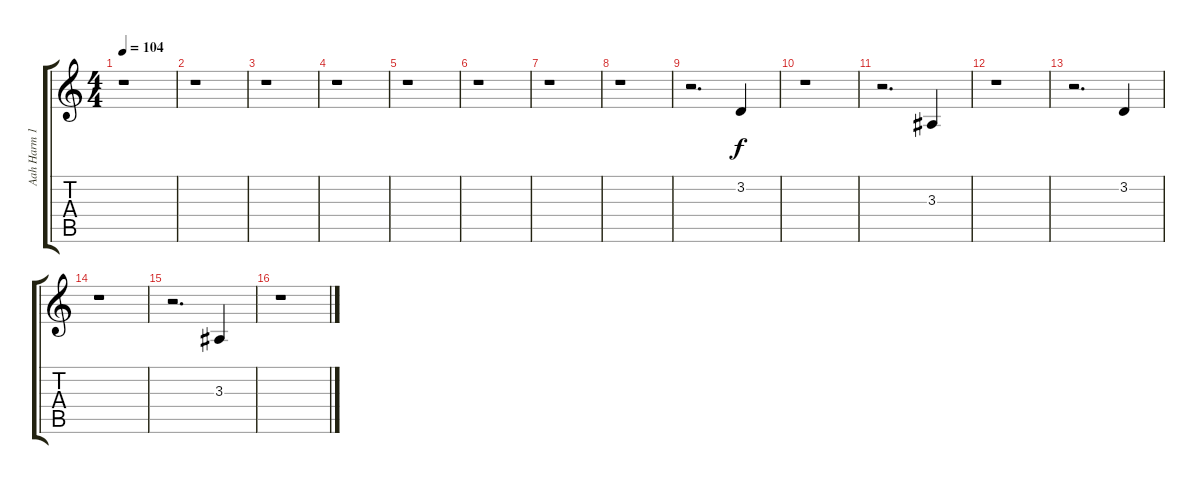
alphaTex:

\track ("Aah Harm 1" "Aah Harm 1") {instrument choiraahs}
\staff {score tabs}
\tuning (E4 B3 G3 D3 A2 E2) {hide}
\ts (4 4)
\tempo 104
\clef g2
\ks c
r.1{dy f} |
r.1 |
r.1 |
r.1 |
r.1 |
r.1 |
r.1 |
r.1 |
r.2{d} 3.2.4 |
r.1 |
r.2{d} 3.3.4 |
r.1 |
r.2{d} 3.2.4 |
r.1 |
r.2{d} 3.3.4 |
r.1
